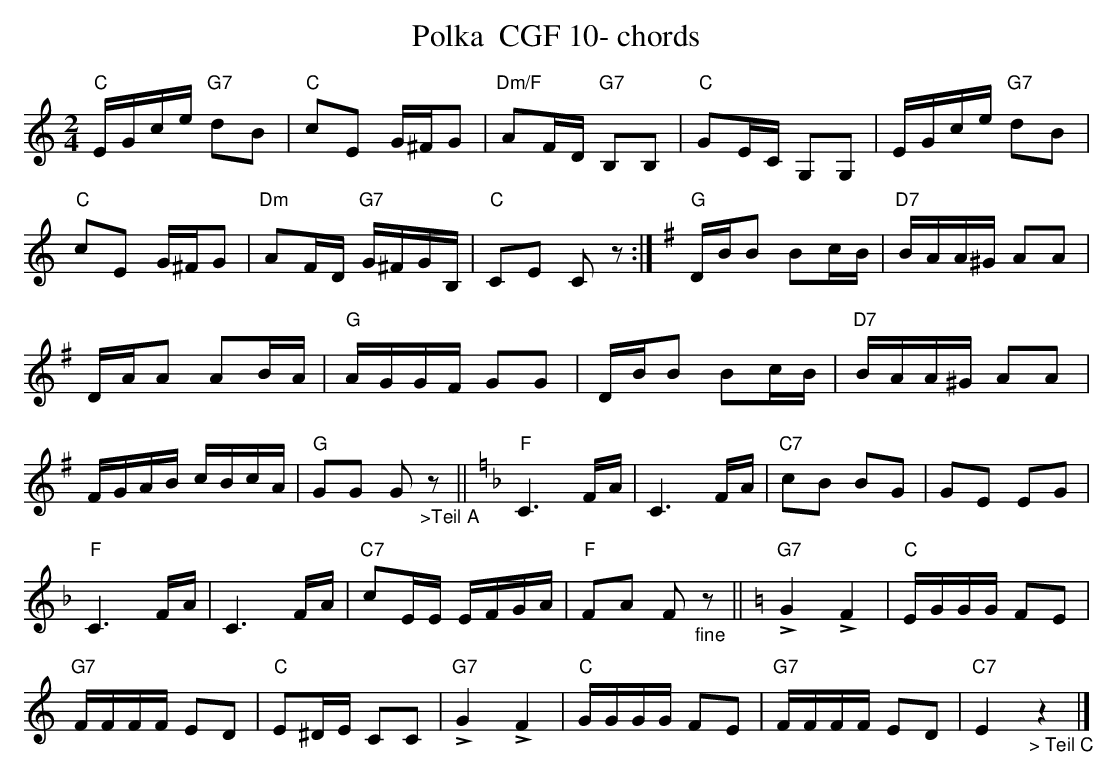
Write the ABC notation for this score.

X:1
T:Polka  CGF 10- chords
M:2/4
L:1/16
K:Cmaj%%MIDI gchordon
"C"EGce "G7"d2B2 | "C"c2E2 G^FG2 | "Dm/F"A2FD "G7"B,2B,2 | "C"G2EC G,2G,2 | EGce "G7"d2B2 |
"C"c2E2 G^FG2 | "Dm"A2FD "G7"G^FGB, | "C"C2E2 C2z2 :| [K:Gmaj] "G"DBB2 B2cB | "D7"BAA^G A2A2 |
DAA2 A2BA | "G"AGGF G2G2 | DBB2 B2cB | "D7"BAA^G A2A2 |
FGAB cBcA | "G"G2G2 G2"_>Teil A"z2 || [K:Fmaj] "F"C6 FA | C6 FA | "C7"c2B2 B2G2 | G2E2 E2G2 |
"F"C6FA | C6FA | "C7"c2EE EFGA | "F"F2A2 F2"_fine"z2 || [K:Cmaj] "G7"!>!G4 !>!F4 | "C"EGGG F2E2 |
"G7"FFFF E2D2 | "C"E2^DE C2C2 | "G7"!>!G4 !>!F4 | "C"GGGG F2E2 | "G7"FFFF E2D2 | "C7"E4"_> Teil C"z4 |]
